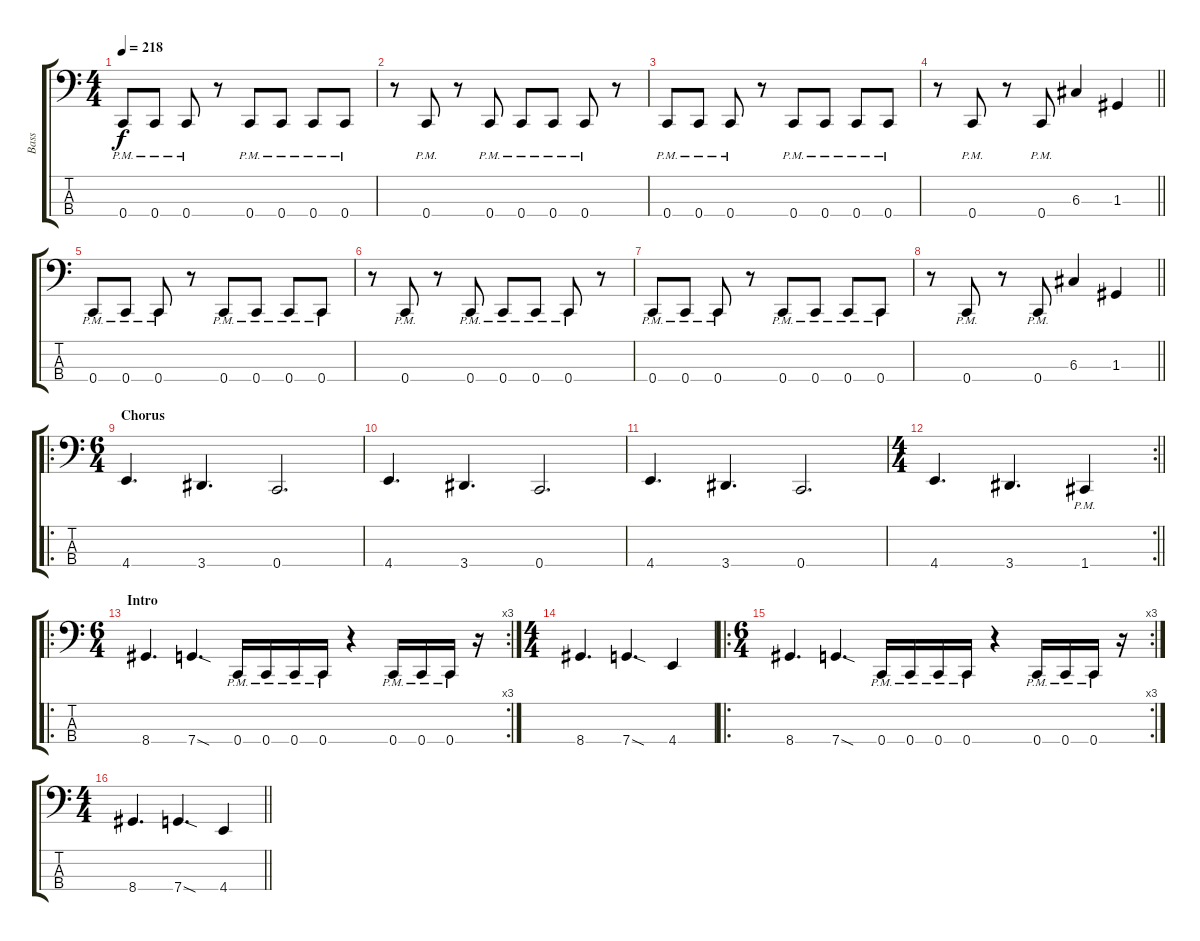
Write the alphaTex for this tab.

\track ("Bass" "Bass") {instrument slapbass1}
\staff {score tabs}
\tuning (F2 C2 G1 C1) {hide}
\ts (4 4)
\tempo 218
\clef f4
\ks c
0.4{pm}.8{dy f} 0.4{pm}.8 0.4{pm}.8 r.8 0.4{pm}.8 0.4{pm}.8 0.4{pm}.8 0.4{pm}.8 |
r.8 0.4{pm}.8 r.8 0.4{pm}.8 0.4{pm}.8 0.4{pm}.8 0.4{pm}.8 r.8 |
0.4{pm}.8 0.4{pm}.8 0.4{pm}.8 r.8 0.4{pm}.8 0.4{pm}.8 0.4{pm}.8 0.4{pm}.8 |
\barLineRight lightlight
r.8 0.4{pm}.8 r.8 0.4{pm}.8 6.3.4 1.3.4 |
0.4{pm}.8 0.4{pm}.8 0.4{pm}.8 r.8 0.4{pm}.8 0.4{pm}.8 0.4{pm}.8 0.4{pm}.8 |
r.8 0.4{pm}.8 r.8 0.4{pm}.8 0.4{pm}.8 0.4{pm}.8 0.4{pm}.8 r.8 |
0.4{pm}.8 0.4{pm}.8 0.4{pm}.8 r.8 0.4{pm}.8 0.4{pm}.8 0.4{pm}.8 0.4{pm}.8 |
\barLineRight lightlight
r.8 0.4{pm}.8 r.8 0.4{pm}.8 6.3.4 1.3.4 |
\ro
\ts (6 4)
\section ("" "Chorus")
4.4.4{d} 3.4.4{d} 0.4.2{d} |
4.4.4{d} 3.4.4{d} 0.4.2{d} |
4.4.4{d} 3.4.4{d} 0.4.2{d} |
\rc 2
\ts (4 4)
\barLineRight lightlight
4.4.4{d} 3.4.4{d} 1.4{pm}.4 |
\ro
\rc 3
\ts (6 4)
\section ("" "Intro")
8.4.4{d} 7.4{sod}.4{d} 0.4{pm}.16 0.4{pm}.16 0.4{pm}.16 0.4{pm}.16 r.4 0.4{pm}.16 0.4{pm}.16 0.4{pm}.16 r.16 |
\ts (4 4)
8.4.4{d} 7.4{sod}.4{d} 4.4.4 |
\ro
\rc 3
\ts (6 4)
8.4.4{d} 7.4{sod}.4{d} 0.4{pm}.16 0.4{pm}.16 0.4{pm}.16 0.4{pm}.16 r.4 0.4{pm}.16 0.4{pm}.16 0.4{pm}.16 r.16 |
\ts (4 4)
\barLineRight lightlight
8.4.4{d} 7.4{sod}.4{d} 4.4.4
